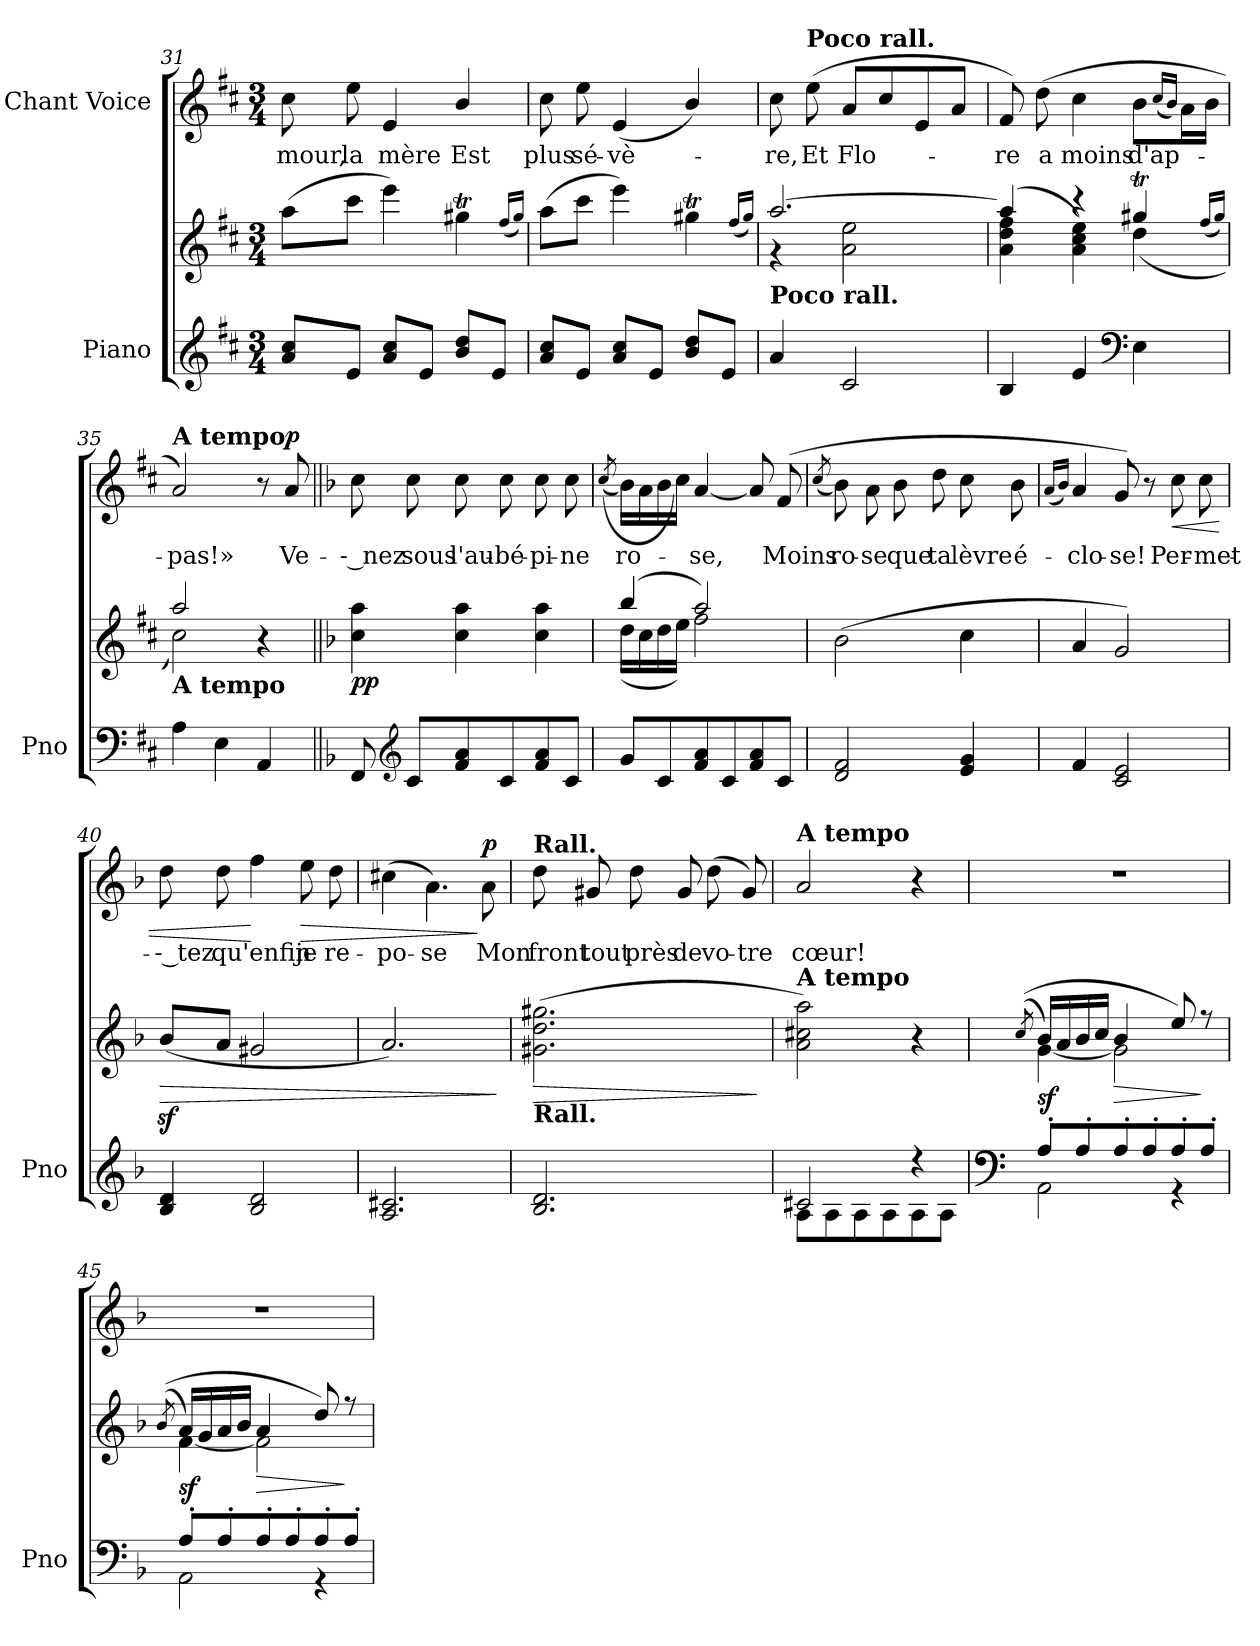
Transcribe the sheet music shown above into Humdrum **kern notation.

**kern	**kern	**dynam	**kern	**text	**dynam
*part2	*part2	*part2	*part1	*part1	*part1
*staff3	*staff2	*staff2/3	*staff1	*staff1	*staff1
*I"Piano	*	*	*I"Chant Voice	*	*
*I'Pno	*	*	*	*	*
*clefG2	*clefG2	*	*clefG2	*	*
*k[f#c#]	*k[f#c#]	*	*k[f#c#]	*	*
*M3/4	*M3/4	*	*M3/4	*	*
=31	=31	=31	=31	=31	=31
!	!	!	!	!LO:LY:b	!
8a/ 8cc#/L	(8aa\L	.	8cc#\	-mour,	.
!	!	!	!	!LO:LY:b	!
8e/J	8ccc#\J	.	8ee\	la	.
!	!	!	!	!LO:LY:b	!
8a/ 8cc#/L	4eee\)	.	4e/	mère	.
8e/J	.	.	.	.	.
!	!	!	!	!LO:LY:b	!
8b/ 8dd/L	4gg#Xt\	.	4b/	Est	.
8e/J	.	.	.	.	.
.	(16qff#/LL	.	.	.	.
.	16qgg#/JJ)	.	.	.	.
!!LO:LB:g=z
=32	=32	=32	=32	=32	=32
!	!	!	!	!LO:LY:b	!
8a/ 8cc#/L	(8aa\L	.	8cc#\	plus	.
!	!	!	!	!LO:LY:b	!
8e/J	8ccc#\J	.	8ee\	sé-	.
!	!	!	!	!LO:LY:b	!
8a/ 8cc#/L	4eee\)	.	(<4e/	-vè-	.
8e/J	.	.	.	.	.
8b/ 8dd/L	4gg#Xt\	.	4b/)	.	.
8e/J	.	.	.	.	.
.	(16qff#/LL	.	.	.	.
.	16qgg#/JJ)	.	.	.	.
=33	=33	=33	=33	=33	=33
*	*^	*	*	*	*
!	!LO:TX:b:B:t=Poco rall.	!	!	!	!	!
!	!	!	!	!	!LO:LY:b	!
4a/	[2.aa/	4r	.	8cc#\	-re,	.
!	!	!	!	!LO:TX:a:B:t=Poco rall.	!	!
!	!	!	!	!	!LO:LY:b	!
.	.	.	.	(8ee\	Et	.
!	!	!	!	!	!LO:LY:b	!
2c#/	.	2a\ 2ee\	.	8a/L	Flo-	.
.	.	.	.	8cc#/	.	.
.	.	.	.	8e/	.	.
.	.	.	.	8a/J	.	.
=34	=34	=34	=34	=34	=34	=34
!	!	!	!	!	!LO:LY:b	!
4B/	(>4aa/]	4a\ 4dd\ 4ff#\	.	8f#/)	-re	.
!	!	!	!	!	!LO:LY:b	!
.	.	.	.	(8dd\	a	.
!	!	!	!	!	!LO:LY:b	!
4e/	4r	4a\ 4cc#\ 4ee\)	.	4cc#\	moins	.
*clefF4	*	*	*	*	*	*
!	!	!	!	!	!LO:LY:b	!
4E\	4gg#Xt/	(4dd\	.	8b\L	d'ap-	.
.	.	.	.	(16qcc#/LL	.	.
.	.	.	.	16qb/JJ)	.	.
.	.	.	.	16a\L	.	.
.	.	.	.	16b\JJ	.	.
.	(16qff#/LL	.	.	.	.	.
.	16qgg#/JJ)	.	.	.	.	.
=35	=35	=35	=35	=35	=35	=35
!	!	!	!	!LO:TX:a:B:t=A tempo	!	!
!	!LO:TX:b:B:t=A tempo	!	!	!	!	!
!	!	!	!	!	!LO:LY:b	!
4A\	2aa/	2cc#\)	.	2a/)	-pas!»	.
4E\	.	.	.	.	.	.
4AA/	4r	4ryy	.	8r	.	.
!	!	!	!	!	!LO:LY:b	!LO:DY:a
.	.	.	.	8a/	Ve-	p
*	*v	*v	*	*	*	*
!!LO:PB:g=z
=36||	=36||	=36||	=36||	=36||	=36||
*k[b-]	*k[b-]	*	*k[b-]	*	*
!	!	!LO:DY:b	!	!LO:LY:b	!
8FF/	4cc\ 4aa\	pp	8cc\	-- nez	.
*clefG2	*	*	*	*	*
!	!	!	!	!LO:LY:b	!
8c/L	.	.	8cc\	sous	.
!	!	!	!	!LO:LY:b	!
8f/ 8a/	4cc\ 4aa\	.	8cc\	l'au-	.
!	!	!	!	!LO:LY:b	!
8c/	.	.	8cc\	-bé-	.
!	!	!	!	!LO:LY:b	!
8f/ 8a/	4cc\ 4aa\	.	8cc\	-pi-	.
!	!	!	!	!LO:LY:b	!
8c/J	.	.	8cc\	-ne	.
=37	=37	=37	=37	=37	=37
.	.	.	((>8qcc/	.	.
*	*^	*	*	*	*
!	!	!	!	!	!LO:LY:b	!
8g/L	(4bb-/	(>16dd\LL	.	16b-\LL)	ro-	.
.	.	16cc\	.	16a\	.	.
8c/	.	16dd\	.	16b-\	.	.
.	.	16ee\JJ)	.	16cc\JJ)	.	.
!	!	!	!	!	!LO:LY:b	!
8f/ 8a/	2aa/)	2ff\	.	[4a/	-se,	.
8c/	.	.	.	.	.	.
8f/ 8a/	.	.	.	8a/]	.	.
!	!	!	!	!	!LO:LY:b	!
8c/J	.	.	.	(8f/	Moins	.
*	*v	*v	*	*	*	*
=38	=38	=38	=38	=38	=38
.	.	.	(8qcc/	.	.
!	!	!	!	!LO:LY:b	!
2d/ 2f/	(2b-\	.	8b-\)	ro-	.
!	!	!	!	!LO:LY:b	!
.	.	.	8a\	-se	.
!	!	!	!	!LO:LY:b	!
.	.	.	8b-\	que	.
!	!	!	!	!LO:LY:b	!
.	.	.	8dd\	ta	.
!	!	!	!	!LO:LY:b	!
4e/ 4g/	4cc\	.	8cc\	lèvre	.
!	!	!	!	!LO:LY:b	!
.	.	.	8b-\	é-	.
=39	=39	=39	=39	=39	=39
.	.	.	(16qa/LL	.	.
.	.	.	16qb-/JJ)	.	.
!	!	!	!	!LO:LY:b	!
4f/	4a/	.	4a/	-clo-	.
!	!	!	!	!LO:LY:b	!
2c/ 2e/	2g/)	.	8g/)	-se!	.
.	.	.	8r	.	.
!	!	!	!	!LO:LY:b	!LO:HP:b
.	.	.	8cc\	Per-	<
!	!	!	!	!LO:LY:b	!
.	.	.	8cc\	-met-	.
!!LO:LB:g=z
=40	=40	=40	=40	=40	=40
!	!	!LO:HP:b	!	!LO:LY:b	!
4B-/ 4d/	(>8b-z</L	>	8dd\	-- tez	.
!	!	!	!	!LO:LY:b	!
.	8a/J	.	8dd\	qu'enfin	.
2B-/ 2d/	2g#X/	.	4ff\	.	[
!	!	!	!	!LO:LY:b	!LO:HP:b
.	.	.	8ee\	je	>
!	!	!	!	!LO:LY:b	!
.	.	.	8dd\	re-	.
=41	=41	=41	=41	=41	=41
!	!	!	!	!LO:LY:b	!
2.A/ 2.c#X/	2.a/)	.	(4cc#X\	-po-	.
!	!	!	!	!LO:LY:b	!
.	.	.	4.a\)	-se	.
!	!	!	!	!LO:LY:b	!LO:DY:n=1:a
.	.	.	8a\	Mon	] p
.	.	]	.	.	.
=42	=42	=42	=42	=42	=42
!	!	!	!LO:TX:a:B:t=Rall.	!	!
!	!LO:TX:b:B:t=Rall.	!	!	!	!
!	!	!LO:HP:b	!	!LO:LY:b	!
2.B-/ 2.d/	(2.g#X\ 2.dd\ 2.gg#X\	>	8dd\	front	.
!	!	!	!	!LO:LY:b	!
.	.	.	8g#X/	tout	.
!	!	!	!	!LO:LY:b	!
.	.	.	8dd\	près	.
!	!	!	!	!LO:LY:b	!
.	.	.	8g#/	de	.
!	!	!	!	!LO:LY:b	!
.	.	.	(8dd\	vo-	.
!	!	!	!	!LO:LY:b	!
.	.	.	8g#/)	-tre	.
.	.	]	.	.	.
=43	=43	=43	=43	=43	=43
*^	*	*	*	*	*
!	!	!	!	!LO:TX:a:B:t=A tempo	!	!
!	!	!LO:TX:a:B:t=A tempo	!	!	!	!
!	!	!	!	!	!LO:LY:b	!
2c#X/	8A\L	2a\ 2cc#X\ 2aa\)	.	2a/	cœur!	.
.	8A\	.	.	.	.	.
.	8A\	.	.	.	.	.
.	8A\	.	.	.	.	.
4r	8A\	4r	.	4r	.	.
.	8A\J	.	.	.	.	.
!!LO:LB:g=z
=44	=44	=44	=44	=44	=44	=44
*clefF4	*	*	*	*	*	*
.	.	((>8qcc/	.	.	.	.
*	*	*^	*	*	*	*
!	!	!	!	!LO:DY:b	!	!	!
8A'>/L	2AA\	16b-/LL)	[<4g\	sf	2.r	.	.
.	.	16a/	.	.	.	.	.
8A'>/	.	16b-/	.	.	.	.	.
.	.	16cc/JJ	.	.	.	.	.
!	!	!	!	!LO:HP:b	!	!	!
8A'>/	.	4b-/	2g\]	>	.	.	.
8A'>/	.	.	.	.	.	.	.
8A'>/	4r	8ee/)	.	.	.	.	.
8A'>/J	.	8r	.	]	.	.	.
=45	=45	=45	=45	=45	=45	=45	=45
.	.	((>8qb-/	.	.	.	.	.
!	!	!	!	!LO:DY:b	!	!	!
8A'>/L	2AA\	16a/LL)	[<4f\	sf	2.r	.	.
.	.	16g/	.	.	.	.	.
8A'>/	.	16a/	.	.	.	.	.
.	.	16b-/JJ	.	.	.	.	.
!	!	!	!	!LO:HP:b	!	!	!
8A'>/	.	4a/	2f\]	>	.	.	.
8A'>/	.	.	.	.	.	.	.
8A'>/	4r	8dd/)	.	.	.	.	.
8A'>/J	.	8r	.	]	.	.	.
*v	*v	*	*	*	*	*	*
*	*v	*v	*	*	*	*
=	=	=	=	=	=
*-	*-	*-	*-	*-	*-
